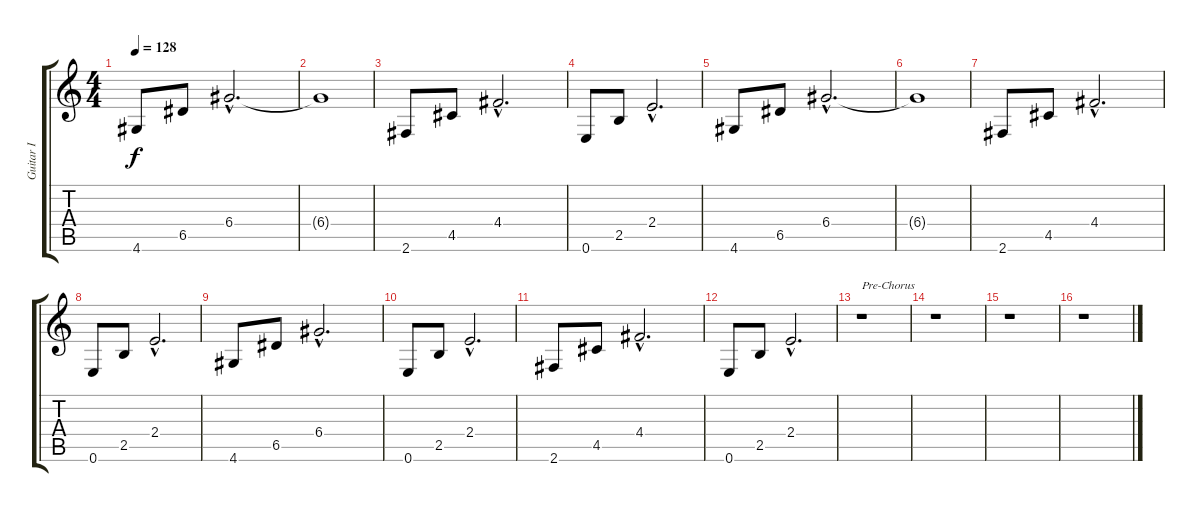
\track ("Guitar I" "Guitar I") {instrument electricguitarclean}
\staff {score tabs}
\tuning (E4 B3 G3 D3 A2 E2) {hide}
\ts (4 4)
\tempo 128
\clef g2
\ks c
4.6.8{dy f} 6.5.8 6.4{hac}.2{d} |
6.4{t}.1 |
2.6.8 4.5.8 4.4{hac}.2{d} |
0.6.8 2.5.8 2.4{hac}.2{d} |
4.6.8 6.5.8 6.4{hac}.2{d} |
6.4{t}.1 |
2.6.8 4.5.8 4.4{hac}.2{d} |
0.6.8 2.5.8 2.4{hac}.2{d} |
4.6.8 6.5.8 6.4{hac}.2{d} |
0.6.8 2.5.8 2.4{hac}.2{d} |
2.6.8 4.5.8 4.4{hac}.2{d} |
0.6.8 2.5.8 2.4{hac}.2{d} |
r.1{txt "Pre-Chorus"} |
r.1 |
r.1 |
r.1
